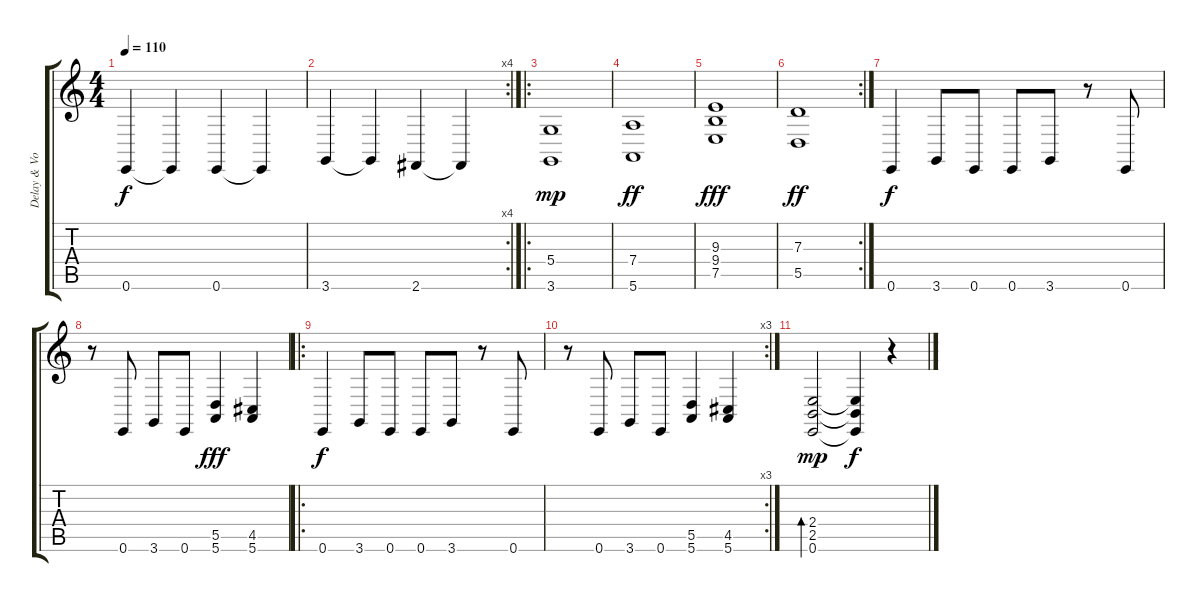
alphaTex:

\track ("Delay & Voise" "Delay & Vo") {instrument pad2warm}
\staff {score tabs}
\tuning (E4 B3 G3 D3 A2 E2) {hide}
\ts (4 4)
\tempo 110
\clef g2
\ks c
0.6.4{dy f instrument pad2warm} 0.6{t}.4 0.6.4 0.6{t}.4 |
\rc 4
3.6.4 3.6{t}.4 2.6.4 2.6{t}.4 |
\ro
(5.4 3.6).1{dy mp} |
(7.4 5.6).1{dy ff} |
(9.3 9.4 7.5).1{dy fff} |
\rc 2
(7.3 5.5).1{dy ff} |
0.6.4{dy f} 3.6.8 0.6.8 0.6.8 3.6.8 r.8 0.6.8 |
r.8 0.6.8 3.6.8 0.6.8 (5.5 5.6).4{dy fff} (4.5 5.6).4 |
\ro
0.6.4{dy f} 3.6.8 0.6.8 0.6.8 3.6.8 r.8 0.6.8 |
\rc 3
r.8 0.6.8 3.6.8 0.6.8 (5.5 5.6).4 (4.5 5.6).4 |
(2.4 2.5 0.6).2{bd 120 dy mp} (2.4{t} 2.5{t} 0.6{t}).4{dy f} r.4
